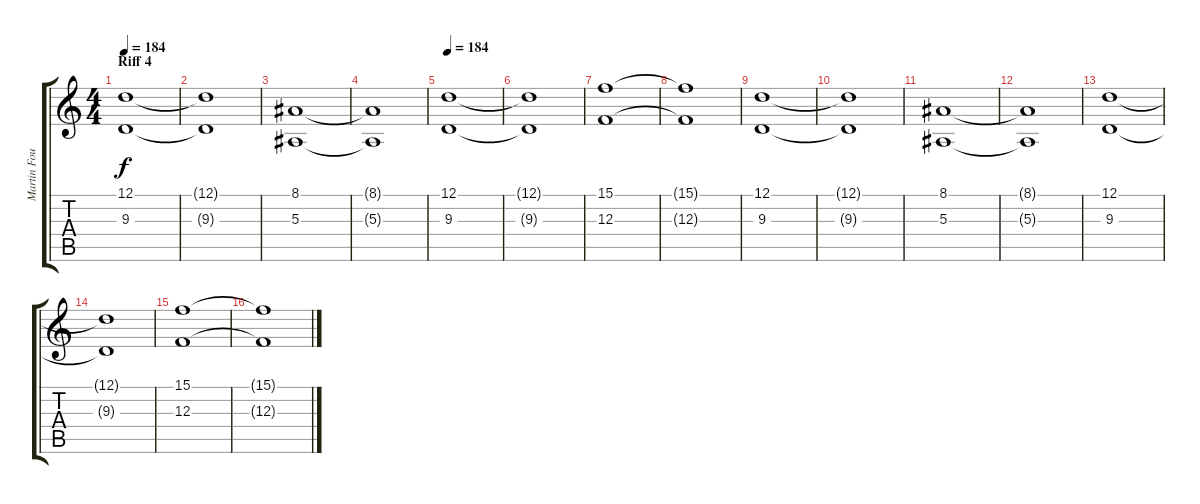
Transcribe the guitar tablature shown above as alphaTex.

\track ("Martin Foul (Unwashed Pianist)" "Martin Fou") {instrument stringensemble1}
\staff {score tabs}
\tuning (D4 A3 F3 C3 G2 D2) {hide}
\ts (4 4)
\section ("" "Riff 4")
\tempo 184
\clef g2
\ks c
(12.1 9.3).1{dy f volume 14 balance 6 instrument stringensemble1} |
(12.1{t} 9.3{t}).1 |
(8.1 5.3).1 |
(8.1{t} 5.3{t}).1 |
\tempo 184
(12.1 9.3).1{volume 14 balance 6 instrument stringensemble1} |
(12.1{t} 9.3{t}).1 |
(15.1 12.3).1 |
(15.1{t} 12.3{t}).1 |
(12.1 9.3).1 |
(12.1{t} 9.3{t}).1 |
(8.1 5.3).1 |
(8.1{t} 5.3{t}).1 |
(12.1 9.3).1 |
(12.1{t} 9.3{t}).1 |
(15.1 12.3).1 |
(15.1{t} 12.3{t}).1
